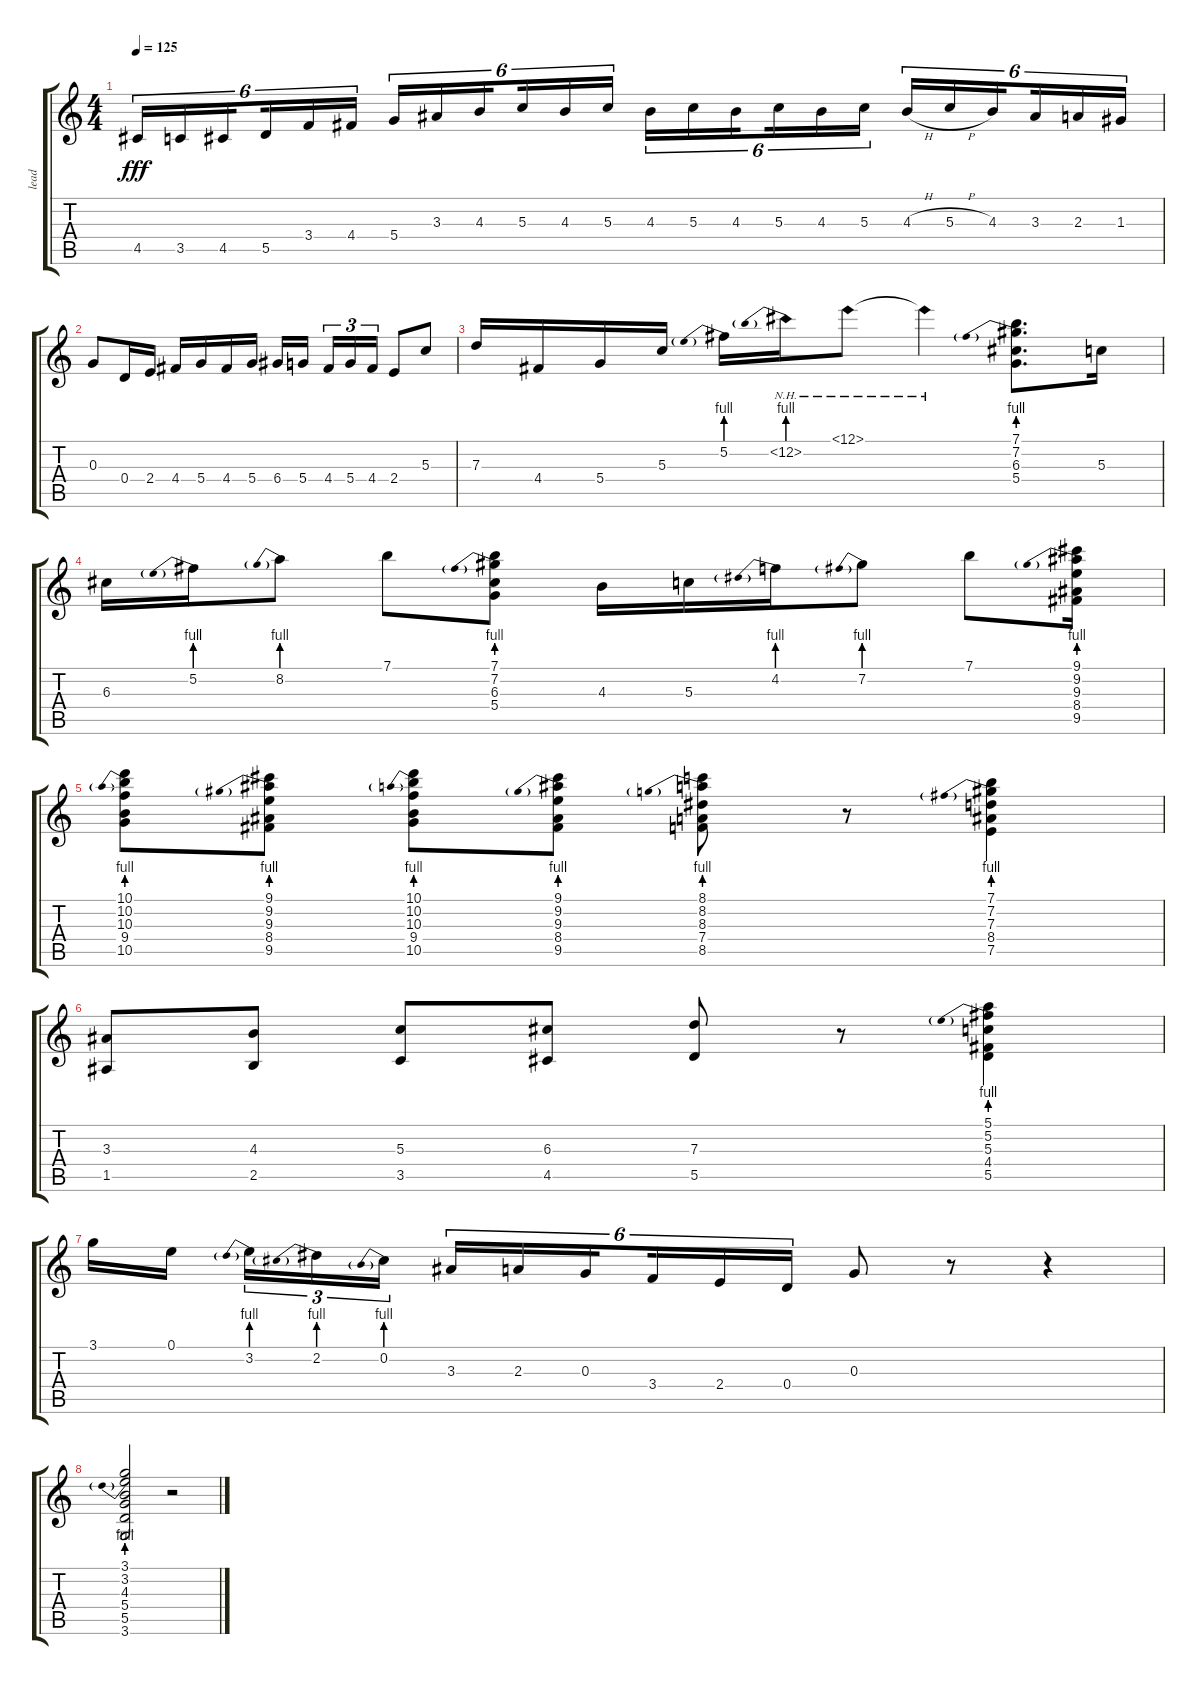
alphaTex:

\track ("lead" "lead") {instrument acousticguitarsteel}
\staff {score tabs}
\tuning (E4 B3 G3 D3 A2 E2) {hide}
\ts (4 4)
\tempo 125
\clef g2
\ks c
4.5.16{tu (6 4) dy fff} 3.5.16{tu (6 4)} 4.5.16{tu (6 4) beam splitsecondary} 5.5.16{tu (6 4)} 3.4.16{tu (6 4)} 4.4.16{tu (6 4)} 5.4.16{tu (6 4)} 3.3.16{tu (6 4)} 4.3.16{tu (6 4) beam splitsecondary} 5.3.16{tu (6 4)} 4.3.16{tu (6 4)} 5.3.16{tu (6 4)} 4.3.16{tu (6 4)} 5.3.16{tu (6 4)} 4.3.16{tu (6 4) beam splitsecondary} 5.3.16{tu (6 4)} 4.3.16{tu (6 4)} 5.3.16{tu (6 4)} 4.3{h}.16{tu (6 4)} 5.3{h}.16{tu (6 4)} 4.3.16{tu (6 4) beam splitsecondary} 3.3.16{tu (6 4)} 2.3.16{tu (6 4)} 1.3.16{tu (6 4)} |
0.3.8 0.4.16 2.4.16 4.4.16 5.4.16 4.4.16 5.4.16 6.4.16 5.4.16{beam splitsecondary} 4.4.16{tu (3 2)} 5.4.16{tu (3 2)} 4.4.16{tu (3 2)} 2.4.8 5.3.8 |
7.3.16 4.4.16 5.4.16 5.3.16 5.2{be (prebend 0 4 60 4)}.16 12.2{be (prebend 0 4 60 4) nh}.16 12.1{nh}.8 12.1{nh t}.4 (7.1 7.2{be (prebend 0 4 60 4)} 6.3 5.4).8{d} 5.3.16 |
6.3.16 5.2{be (prebend 0 4 60 4)}.16 8.2{be (prebend 0 4 60 4)}.8 7.1.8 (7.1 7.2{be (prebend 0 4 60 4)} 6.3 5.4).8 4.3.16 5.3.16 4.2{be (prebend 0 4 60 4)}.16 7.2{be (prebend 0 4 60 4)}.8 7.1.8 (9.1 9.2{be (prebend 0 4 60 4)} 9.3 8.4 9.5).16 |
(10.1 10.2{be (prebend 0 4 60 4)} 10.3 9.4 10.5).8 (9.1 9.2{be (prebend 0 4 60 4)} 9.3 8.4 9.5).8 (10.1 10.2{be (prebend 0 4 60 4)} 10.3 9.4 10.5).8 (9.1 9.2{be (prebend 0 4 60 4)} 9.3 8.4 9.5).8 (8.1 8.2{be (prebend 0 4 60 4)} 8.3 7.4 8.5).8 r.8 (7.1 7.2{be (prebend 0 4 60 4)} 7.3 8.4 7.5).4 |
(3.3 1.5).8 (4.3 2.5).8 (5.3 3.5).8 (6.3 4.5).8 (7.3 5.5).8 r.8 (5.1 5.2{be (prebend 0 4 60 4)} 5.3 4.4 5.5).4 |
3.1.16 0.1.16{beam splitsecondary} 3.2{be (prebend 0 4 60 4)}.16{tu (3 2)} 2.2{be (prebend 0 4 60 4)}.16{tu (3 2)} 0.2{be (prebend 0 4 60 4)}.16{tu (3 2)} 3.3.16{tu (6 4)} 2.3.16{tu (6 4)} 0.3.16{tu (6 4) beam splitsecondary} 3.4.16{tu (6 4)} 2.4.16{tu (6 4)} 0.4.16{tu (6 4)} 0.3.8 r.8 r.4 |
(3.1 3.2{be (prebend 0 4 60 4)} 4.3 5.4 5.5 3.6).2 r.2
